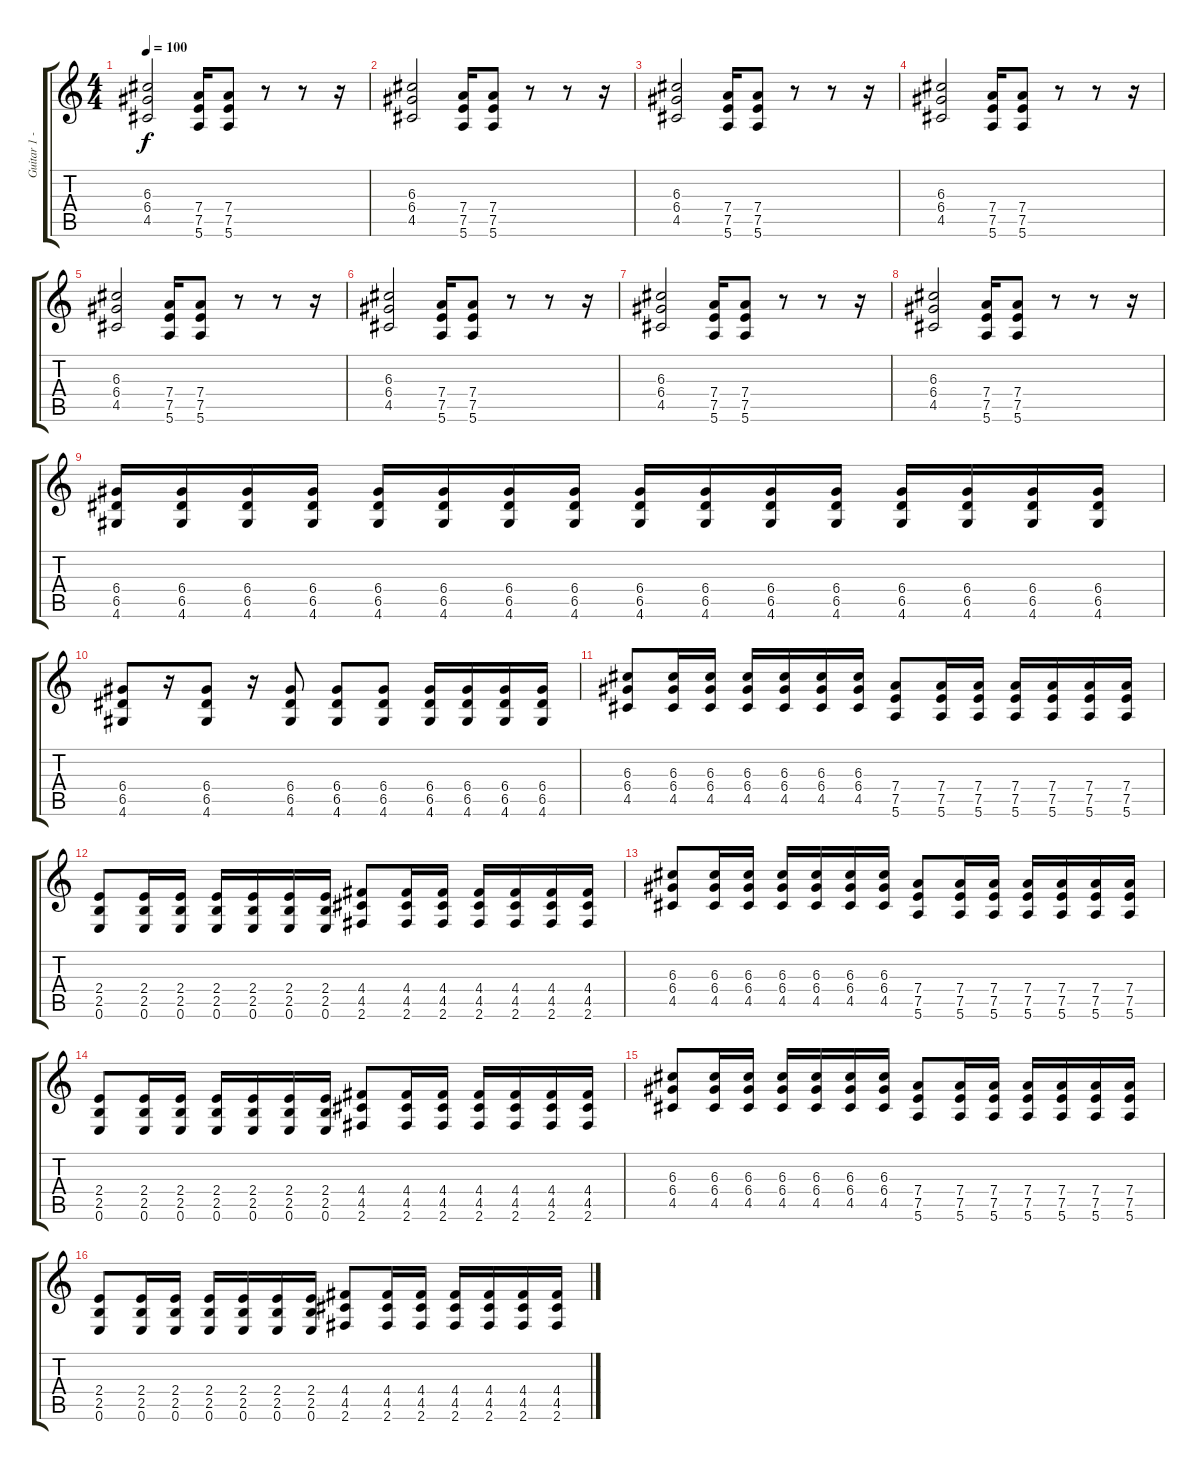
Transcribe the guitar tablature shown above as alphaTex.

\track ("Guitar 1 - Justin Sane" "Guitar 1 -") {instrument distortionguitar}
\staff {score tabs}
\tuning (E4 B3 G3 D3 A2 E2) {hide}
\ts (4 4)
\tempo 100
\clef g2
\ks c
(6.3 6.4 4.5).2{dy f} (7.4 7.5 5.6).16 (7.4 7.5 5.6).8 r.8 r.8 r.16 |
(6.3 6.4 4.5).2 (7.4 7.5 5.6).16 (7.4 7.5 5.6).8 r.8 r.8 r.16 |
(6.3 6.4 4.5).2 (7.4 7.5 5.6).16 (7.4 7.5 5.6).8 r.8 r.8 r.16 |
(6.3 6.4 4.5).2 (7.4 7.5 5.6).16 (7.4 7.5 5.6).8 r.8 r.8 r.16 |
(6.3 6.4 4.5).2 (7.4 7.5 5.6).16 (7.4 7.5 5.6).8 r.8 r.8 r.16 |
(6.3 6.4 4.5).2 (7.4 7.5 5.6).16 (7.4 7.5 5.6).8 r.8 r.8 r.16 |
(6.3 6.4 4.5).2 (7.4 7.5 5.6).16 (7.4 7.5 5.6).8 r.8 r.8 r.16 |
(6.3 6.4 4.5).2 (7.4 7.5 5.6).16 (7.4 7.5 5.6).8 r.8 r.8 r.16 |
(6.4 6.5 4.6).16{instrument electricguitarmuted} (6.4 6.5 4.6).16 (6.4 6.5 4.6).16 (6.4 6.5 4.6).16 (6.4 6.5 4.6).16 (6.4 6.5 4.6).16 (6.4 6.5 4.6).16 (6.4 6.5 4.6).16 (6.4 6.5 4.6).16 (6.4 6.5 4.6).16 (6.4 6.5 4.6).16 (6.4 6.5 4.6).16 (6.4 6.5 4.6).16 (6.4 6.5 4.6).16 (6.4 6.5 4.6).16 (6.4 6.5 4.6).16 |
(6.4 6.5 4.6).8{instrument distortionguitar} r.16 (6.4 6.5 4.6).8 r.16 (6.4 6.5 4.6).8 (6.4 6.5 4.6).8 (6.4 6.5 4.6).8 (6.4 6.5 4.6).16 (6.4 6.5 4.6).16 (6.4 6.5 4.6).16 (6.4 6.5 4.6).16 |
(6.3 6.4 4.5).8 (6.3 6.4 4.5).16 (6.3 6.4 4.5).16 (6.3 6.4 4.5).16 (6.3 6.4 4.5).16 (6.3 6.4 4.5).16 (6.3 6.4 4.5).16 (7.4 7.5 5.6).8 (7.4 7.5 5.6).16 (7.4 7.5 5.6).16 (7.4 7.5 5.6).16 (7.4 7.5 5.6).16 (7.4 7.5 5.6).16 (7.4 7.5 5.6).16 |
(2.4 2.5 0.6).8 (2.4 2.5 0.6).16 (2.4 2.5 0.6).16 (2.4 2.5 0.6).16 (2.4 2.5 0.6).16 (2.4 2.5 0.6).16 (2.4 2.5 0.6).16 (4.4 4.5 2.6).8 (4.4 4.5 2.6).16 (4.4 4.5 2.6).16 (4.4 4.5 2.6).16 (4.4 4.5 2.6).16 (4.4 4.5 2.6).16 (4.4 4.5 2.6).16 |
(6.3 6.4 4.5).8 (6.3 6.4 4.5).16 (6.3 6.4 4.5).16 (6.3 6.4 4.5).16 (6.3 6.4 4.5).16 (6.3 6.4 4.5).16 (6.3 6.4 4.5).16 (7.4 7.5 5.6).8 (7.4 7.5 5.6).16 (7.4 7.5 5.6).16 (7.4 7.5 5.6).16 (7.4 7.5 5.6).16 (7.4 7.5 5.6).16 (7.4 7.5 5.6).16 |
(2.4 2.5 0.6).8 (2.4 2.5 0.6).16 (2.4 2.5 0.6).16 (2.4 2.5 0.6).16 (2.4 2.5 0.6).16 (2.4 2.5 0.6).16 (2.4 2.5 0.6).16 (4.4 4.5 2.6).8 (4.4 4.5 2.6).16 (4.4 4.5 2.6).16 (4.4 4.5 2.6).16 (4.4 4.5 2.6).16 (4.4 4.5 2.6).16 (4.4 4.5 2.6).16 |
(6.3 6.4 4.5).8 (6.3 6.4 4.5).16 (6.3 6.4 4.5).16 (6.3 6.4 4.5).16 (6.3 6.4 4.5).16 (6.3 6.4 4.5).16 (6.3 6.4 4.5).16 (7.4 7.5 5.6).8 (7.4 7.5 5.6).16 (7.4 7.5 5.6).16 (7.4 7.5 5.6).16 (7.4 7.5 5.6).16 (7.4 7.5 5.6).16 (7.4 7.5 5.6).16 |
(2.4 2.5 0.6).8 (2.4 2.5 0.6).16 (2.4 2.5 0.6).16 (2.4 2.5 0.6).16 (2.4 2.5 0.6).16 (2.4 2.5 0.6).16 (2.4 2.5 0.6).16 (4.4 4.5 2.6).8 (4.4 4.5 2.6).16 (4.4 4.5 2.6).16 (4.4 4.5 2.6).16 (4.4 4.5 2.6).16 (4.4 4.5 2.6).16 (4.4 4.5 2.6).16
